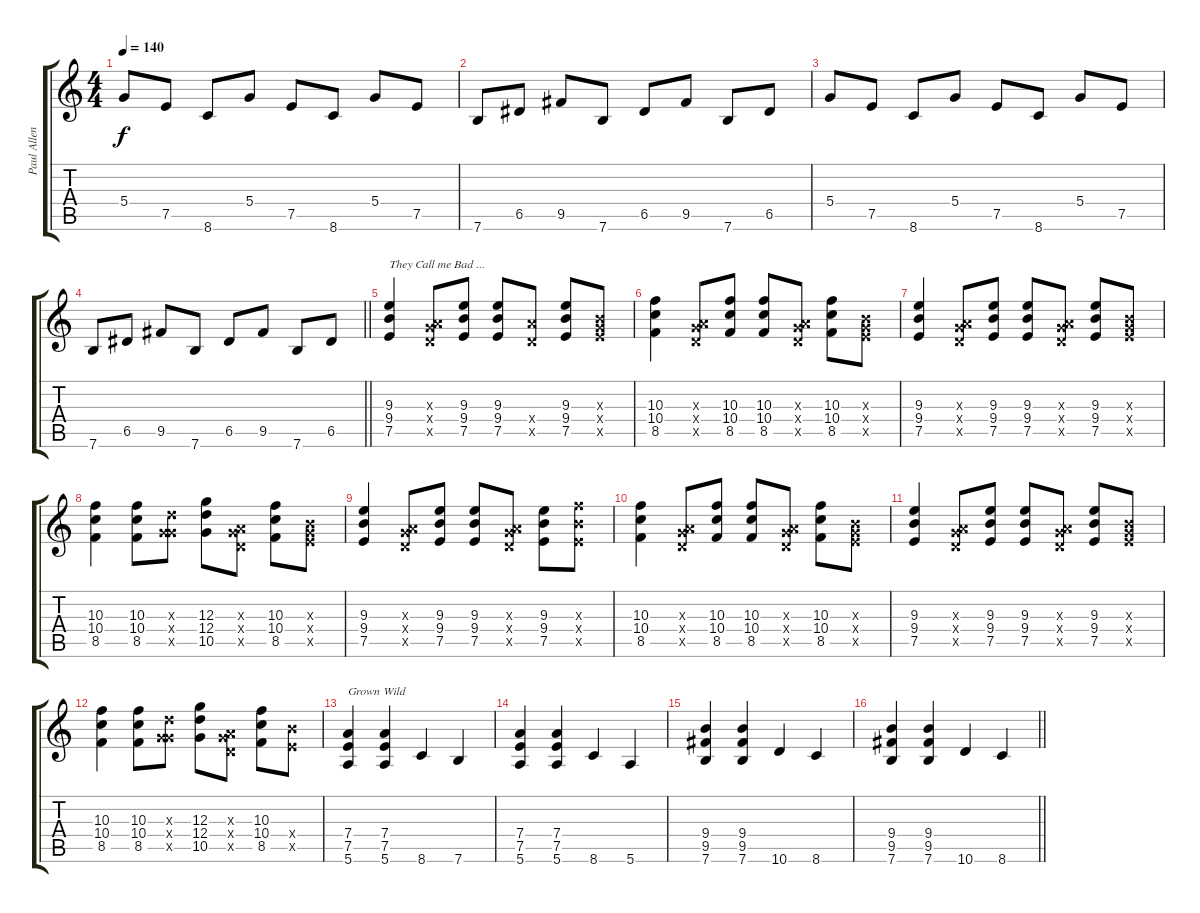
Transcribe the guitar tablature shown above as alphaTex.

\track ("Paul Allender" "Paul Allen") {instrument distortionguitar}
\staff {score tabs}
\tuning (E4 B3 G3 D3 A2 E2) {hide}
\ts (4 4)
\tempo 140
\clef g2
\ks c
5.4.8{dy f} 7.5.8 8.6.8 5.4.8 7.5.8 8.6.8 5.4.8 7.5.8 |
7.6.8 6.5.8 9.5.8 7.6.8 6.5.8 9.5.8 7.6.8 6.5.8 |
5.4.8 7.5.8 8.6.8 5.4.8 7.5.8 8.6.8 5.4.8 7.5.8 |
\barLineRight lightlight
7.6.8 6.5.8 9.5.8 7.6.8 6.5.8 9.5.8 7.6.8 6.5.8 |
(9.3 9.4 7.5).4{txt "They Call me Bad ..."} (0.3{x} 7.4{x} 5.5{x}).8 (9.3 9.4 7.5).8 (9.3 9.4 7.5).8 (7.4{x} 5.5{x}).8 (9.3 9.4 7.5).8 (0.3{x} 9.4{x} 7.5{x}).8 |
(10.3 10.4 8.5).4 (0.3{x} 7.4{x} 5.5{x}).8 (10.3 10.4 8.5).8 (10.3 10.4 8.5).8 (0.3{x} 7.4{x} 5.5{x}).8 (10.3 10.4 8.5).8 (0.3{x} 9.4{x} 7.5{x}).8 |
(9.3 9.4 7.5).4 (0.3{x} 7.4{x} 5.5{x}).8 (9.3 9.4 7.5).8 (9.3 9.4 7.5).8 (0.3{x} 7.4{x} 5.5{x}).8 (9.3 9.4 7.5).8 (0.3{x} 9.4{x} 7.5{x}).8 |
(10.3 10.4 8.5).4 (10.3 10.4 8.5).8 (0.3{x} 12.4{x} 10.5{x}).8 (12.3 12.4 10.5).8 (0.3{x} 7.4{x} 5.5{x}).8 (10.3 10.4 8.5).8 (0.3{x} 9.4{x} 7.5{x}).8 |
(9.3 9.4 7.5).4 (0.3{x} 7.4{x} 5.5{x}).8 (9.3 9.4 7.5).8 (9.3 9.4 7.5).8 (0.3{x} 7.4{x} 5.5{x}).8 (9.3 9.4 7.5).8 (10.3{x} 9.4{x} 7.5{x}).8 |
(10.3 10.4 8.5).4 (0.3{x} 7.4{x} 5.5{x}).8 (10.3 10.4 8.5).8 (10.3 10.4 8.5).8 (0.3{x} 7.4{x} 5.5{x}).8 (10.3 10.4 8.5).8 (0.3{x} 9.4{x} 7.5{x}).8 |
(9.3 9.4 7.5).4 (0.3{x} 7.4{x} 5.5{x}).8 (9.3 9.4 7.5).8 (9.3 9.4 7.5).8 (0.3{x} 7.4{x} 5.5{x}).8 (9.3 9.4 7.5).8 (0.3{x} 9.4{x} 7.5{x}).8 |
(10.3 10.4 8.5).4 (10.3 10.4 8.5).8 (0.3{x} 12.4{x} 10.5{x}).8 (12.3 12.4 10.5).8 (0.3{x} 7.4{x} 5.5{x}).8 (10.3 10.4 8.5).8 (9.4{x} 7.5{x}).8 |
(7.4 7.5 5.6).4{txt "Grown Wild"} (7.4 7.5 5.6).4 8.6.4 7.6.4 |
(7.4 7.5 5.6).4 (7.4 7.5 5.6).4 8.6.4 5.6.4 |
(9.4 9.5 7.6).4 (9.4 9.5 7.6).4 10.6.4 8.6.4 |
\barLineRight lightlight
(9.4 9.5 7.6).4 (9.4 9.5 7.6).4 10.6.4 8.6.4
